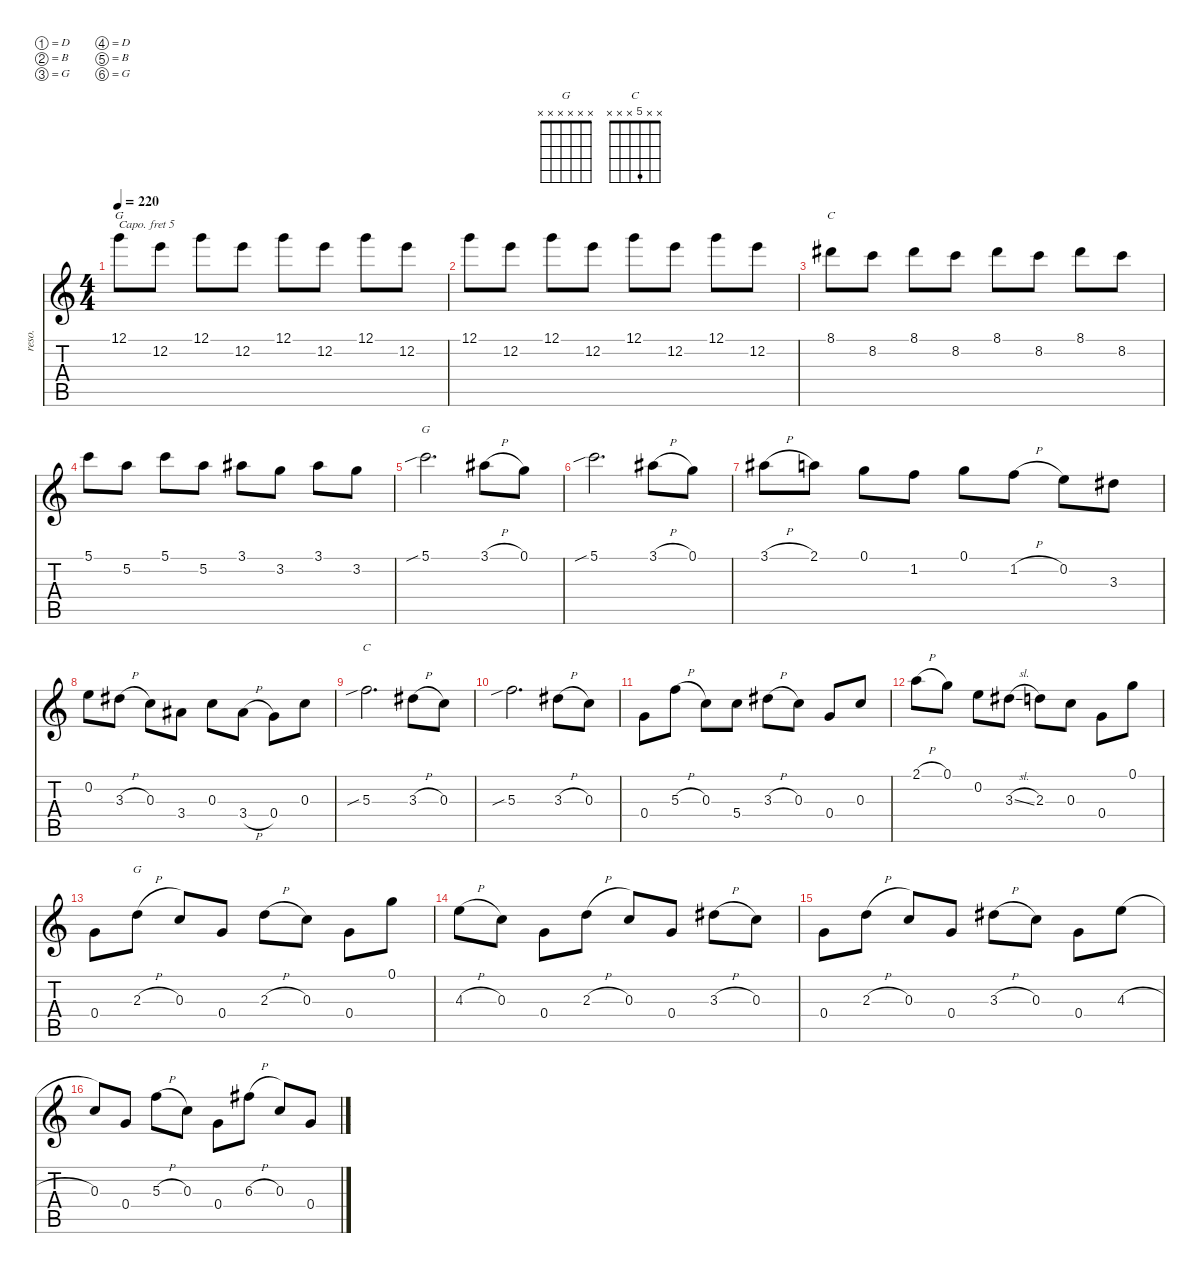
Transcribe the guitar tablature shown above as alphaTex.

\defaultSystemsLayout 4
\hideDynamics
\bracketExtendMode nobrackets
\track ("Resonator" "reso.") {instrument acousticguitarsteel}
\staff {score tabs}
\capo 5
\tuning (D4 B3 G3 D3 B2 G2)
\chord ("G" 12 x x x x x) {firstfret 12 showfingering false}
\chord ("C" 8 x x x x x) {firstfret 8 showfingering false}
\chord ("G" 5 x x x x x) {showfingering false}
\chord ("C" x x 5 x x x) {showfingering false}
\chord ("G" x x x x x x)
\ts (4 4)
\tempo 220
\clef g2
\ks c
12.1.8{ch "G" dy mf instrument acousticguitarsteel beam Down} 12.2.8{beam Down} 12.1.8{beam Down} 12.2.8{beam Down} 12.1.8{beam Down} 12.2.8{beam Down} 12.1.8{beam Down} 12.2.8{beam Down} |
12.1.8{beam Down} 12.2.8{beam Down} 12.1.8{beam Down} 12.2.8{beam Down} 12.1.8{beam Down} 12.2.8{beam Down} 12.1.8{beam Down} 12.2.8{beam Down} |
8.1{acc #}.8{ch "C" beam Down} 8.2.8{beam Down} 8.1{acc #}.8{beam Down} 8.2.8{beam Down} 8.1{acc #}.8{beam Down} 8.2.8{beam Down} 8.1{acc #}.8{beam Down} 8.2.8{beam Down} |
5.1.8{beam Down} 5.2.8{beam Down} 5.1.8{beam Down} 5.2.8{beam Down} 3.1{acc #}.8{beam Down} 3.2.8{beam Down} 3.1{acc #}.8{beam Down} 3.2.8{beam Down} |
5.1{sib}.2{d ch "G" beam Down} 3.1{h acc #}.8{beam Down} 0.1.8{beam Down} |
5.1{sib}.2{d beam Down} 3.1{h acc #}.8{beam Down} 0.1.8{beam Down} |
3.1{h acc #}.8{beam Down} 2.1.8{beam Down} 0.1.8{beam Down} 1.2.8{beam Down} 0.1.8{beam Down} 1.2{h}.8{beam Down} 0.2.8{beam Down} 3.3{acc #}.8{beam Down} |
0.2.8{beam Down} 3.3{h acc #}.8{beam Down} 0.3.8{beam Down} 3.4{acc #}.8{beam Down} 0.3.8{beam Down} 3.4{h acc #}.8{beam Down} 0.4.8{beam Down} 0.3.8{beam Down} |
5.3{sib}.2{d ch "C" beam Down} 3.3{h acc #}.8{beam Down} 0.3.8{beam Down} |
5.3{sib}.2{d beam Down} 3.3{h acc #}.8{beam Down} 0.3.8{beam Down} |
0.4.8{beam Down} 5.3{h}.8{beam Down} 0.3.8{beam Down} 5.4.8{beam Down} 3.3{h acc #}.8{beam Down} 0.3.8{beam Down} 0.4.8{beam Up} 0.3.8{beam Up} |
2.1{h}.8{beam Down} 0.1.8{beam Down} 0.2.8{beam Down} 3.3{sl acc #}.8{beam Down} 2.3.8{beam Down} 0.3.8{beam Down} 0.4.8{beam Down} 0.1.8{beam Down} |
0.4.8{beam Down} 2.3{h}.8{ch "G" beam Down} 0.3.8{beam Up} 0.4.8{beam Up} 2.3{h}.8{beam Down} 0.3.8{beam Down} 0.4.8{beam Down} 0.1.8{beam Down} |
4.3{h}.8{beam Down} 0.3.8{beam Down} 0.4.8{beam Down} 2.3{h}.8{beam Down} 0.3.8{beam Up} 0.4.8{beam Up} 3.3{h acc #}.8{beam Down} 0.3.8{beam Down} |
0.4.8{beam Down} 2.3{h}.8{beam Down} 0.3.8{beam Up} 0.4.8{beam Up} 3.3{h acc #}.8{beam Down} 0.3.8{beam Down} 0.4.8{beam Down} 4.3{h}.8{beam Down} |
0.3.8{beam Up} 0.4.8{beam Up} 5.3{h}.8{beam Down} 0.3.8{beam Down} 0.4.8{beam Down} 6.3{h acc #}.8{beam Down} 0.3.8{beam Up} 0.4.8{beam Up}
